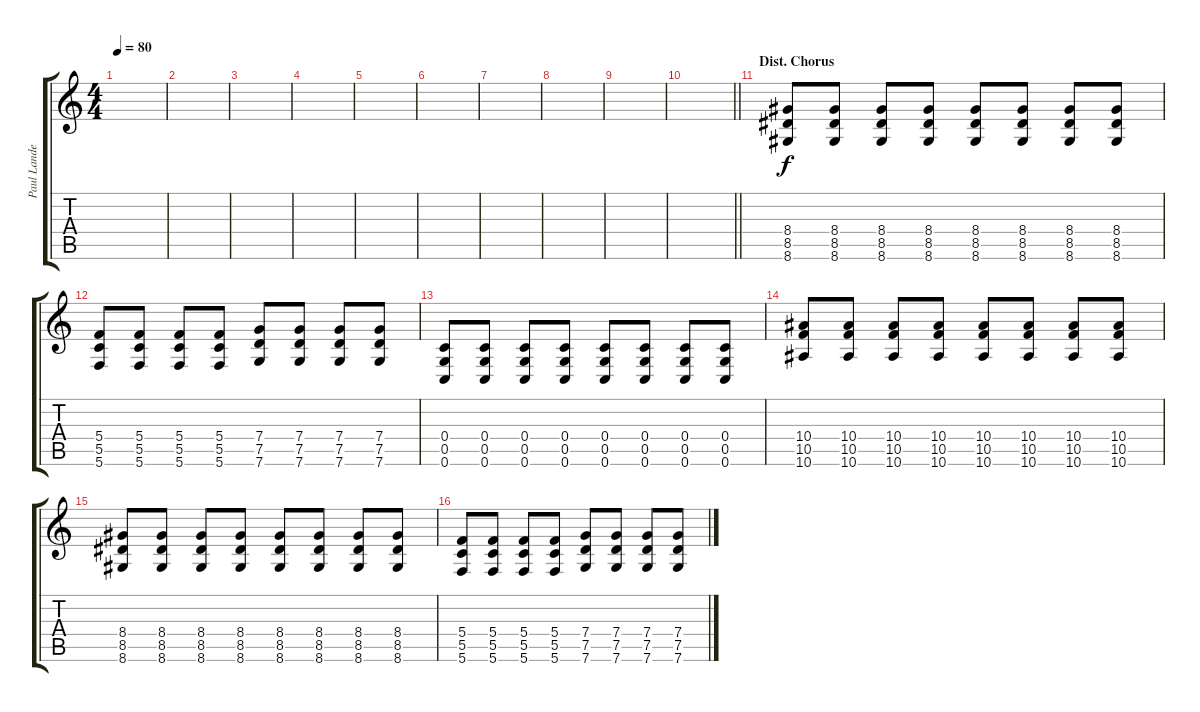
\track ("Paul Landers // Rhythm" "Paul Lande") {instrument distortionguitar}
\staff {score tabs}
\tuning (D4 A3 F3 C3 G2 C2) {hide}
\ts (4 4)
\tempo 80
\clef g2
\ks c
|
|
|
|
|
|
|
|
|
\barLineRight lightlight
|
\section ("" "Dist. Chorus")
(8.4 8.5 8.6).8 (8.4 8.5 8.6).8 (8.4 8.5 8.6).8 (8.4 8.5 8.6).8 (8.4 8.5 8.6).8 (8.4 8.5 8.6).8 (8.4 8.5 8.6).8 (8.4 8.5 8.6).8 |
(5.4 5.5 5.6).8 (5.4 5.5 5.6).8 (5.4 5.5 5.6).8 (5.4 5.5 5.6).8 (7.4 7.5 7.6).8 (7.4 7.5 7.6).8 (7.4 7.5 7.6).8 (7.4 7.5 7.6).8 |
(0.4 0.5 0.6).8 (0.4 0.5 0.6).8 (0.4 0.5 0.6).8 (0.4 0.5 0.6).8 (0.4 0.5 0.6).8 (0.4 0.5 0.6).8 (0.4 0.5 0.6).8 (0.4 0.5 0.6).8 |
(10.4 10.5 10.6).8 (10.4 10.5 10.6).8 (10.4 10.5 10.6).8 (10.4 10.5 10.6).8 (10.4 10.5 10.6).8 (10.4 10.5 10.6).8 (10.4 10.5 10.6).8 (10.4 10.5 10.6).8 |
(8.4 8.5 8.6).8 (8.4 8.5 8.6).8 (8.4 8.5 8.6).8 (8.4 8.5 8.6).8 (8.4 8.5 8.6).8 (8.4 8.5 8.6).8 (8.4 8.5 8.6).8 (8.4 8.5 8.6).8 |
(5.4 5.5 5.6).8 (5.4 5.5 5.6).8 (5.4 5.5 5.6).8 (5.4 5.5 5.6).8 (7.4 7.5 7.6).8 (7.4 7.5 7.6).8 (7.4 7.5 7.6).8 (7.4 7.5 7.6).8
